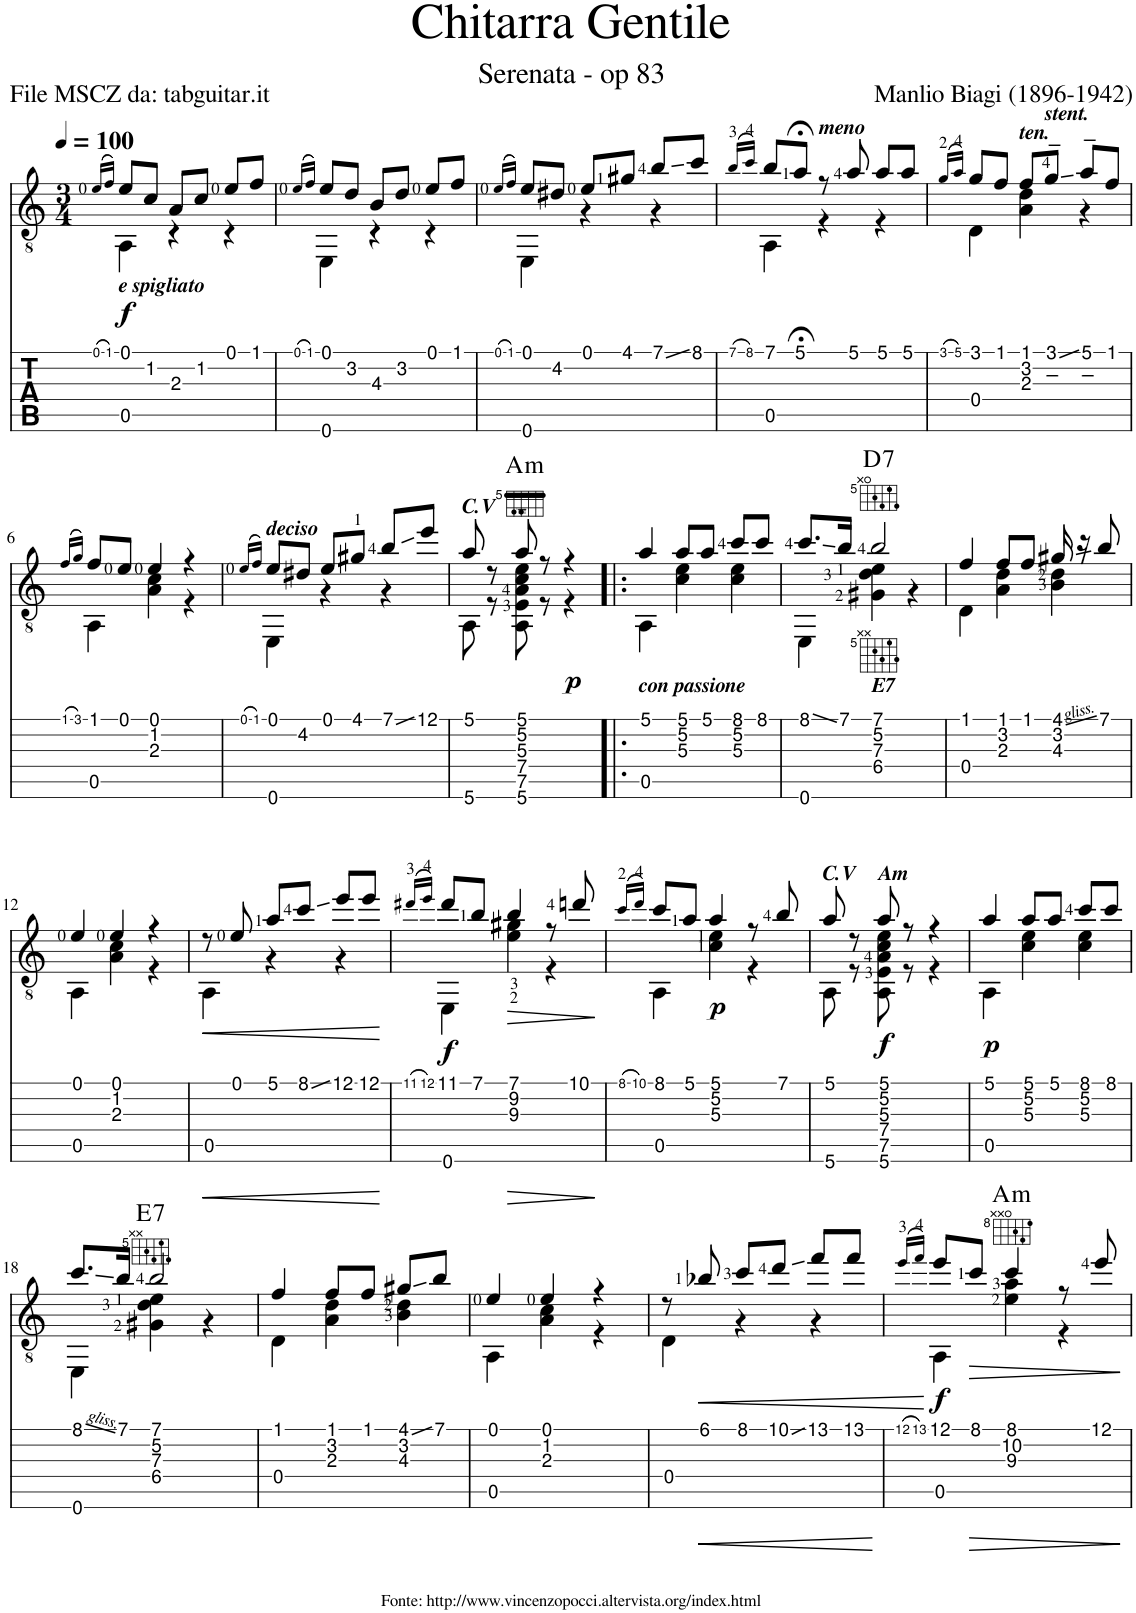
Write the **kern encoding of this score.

**kern	**kern	**dynam	**harte
*part1	*part1	*part1	*part1
*staff2	*staff1	*staff1/2	*
*I"Guitar	*	*	*
*I'Guit.	*	*	*
*stria6	*	*	*
*	*clefGv2	*	*
*k[]	*k[]	*	*
*M3/4	*M3/4	*	*
*MM100	*MM100	*	*
=1	=1	=1	=1
qe	(16qe/LL	.	.
qf	16qf/JJ)	.	.
*^	*^	*	*
!LO:TX:a:Bi:t=e spigliato	!	!	!	!	!
!	!	!	!	!LO:DY:a=2	!
8eL	4AA	8e/L	4AA\	f	.
8cJ	.	8c/J	.	.	.
8AL	4r	8A/L	4r	.	.
8cJ	.	8c/J	.	.	.
8eL	4r	8e/L	4r	.	.
8fJ	.	8f/J	.	.	.
=2	=2	=2	=2	=2	=2
qe	.	(16qe/LL	.	.	.
qf	.	16qf/JJ)	.	.	.
8eL	4EE	8e/L	4EE\	.	.
8dJ	.	8d/J	.	.	.
8BL	4r	8B/L	4r	.	.
8dJ	.	8d/J	.	.	.
8eL	4r	8e/L	4r	.	.
8fJ	.	8f/J	.	.	.
=3	=3	=3	=3	=3	=3
qe	.	(16qe/LL	.	.	.
qf	.	16qf/JJ)	.	.	.
8eL	4EE	8e/L	4EE\	.	.
8d#J	.	8d#X/J	.	.	.
8eL	4r	8e/L	4r	.	.
8g#J	.	8g#X/J	.	.	.
8bL	4r	8b/L	4r	.	.
8ccJ	.	8cc/J	.	.	.
=4	=4	=4	=4	=4	=4
qb	.	(16qb/LL	.	.	.
qcc	.	16qcc/JJ)	.	.	.
8bL	4AA	8b/L	4AA\	.	.
8a;<J	.	8a;</J	.	.	.
!	!	!LO:TX:a:Bi:t=meno	!	!	!
8r	4r	8r	4r	.	.
8a	.	8a/	.	.	.
8aL	4r	8a/L	4r	.	.
8aJ	.	8a/J	.	.	.
=5	=5	=5	=5	=5	=5
qg	.	(16qg/LL	.	.	.
qa	.	16qa/JJ)	.	.	.
8gL	4D	8g/L	4D\	.	.
8fJ	.	8f/J	.	.	.
!	!	!LO:TX:a:Bi:t=ten.	!	!	!
8fL	4A 4d	8f/L	4A\ 4d\	.	.
!	!	!LO:TX:a:Bi:t=stent.	!	!	!
8g~J	.	8g~/J	.	.	.
8a~L	4r	8a~/L	4r	.	.
8fJ	.	8f/J	.	.	.
!!LO:LB:g=z	!!
=6	=6	=6	=6	=6	=6
qf	.	(16qf/LL	.	.	.
qg	.	16qg/JJ)	.	.	.
8fL	4AA	8f/L	4AA\	.	.
8eJ	.	8e/J	.	.	.
4e	4A 4c	4e/	4A\ 4c\	.	.
4r	4r	4r	4r	.	.
=7	=7	=7	=7	=7	=7
qe	.	(16qe/LL	.	.	.
qf	.	16qf/JJ)	.	.	.
!	!	!LO:TX:a:Bi:t=deciso	!	!	!
8eL	4EE	8e/L	4EE\	.	.
8d#J	.	8d#X/J	.	.	.
8eL	4r	8e/L	4r	.	.
8g#J	.	8g#X/J	.	.	.
8bL	4r	8b/L	4r	.	.
8eeJ	.	8ee/J	.	.	.
=8	=8	=8	=8	=8	=8
!	!	!LO:TX:a:Bi:t=C.V	!	!	!
8a	8AA	8a/	8AA\	.	.
8r	8r	8r	8r	.	.
!	!	!	!	!	!LO:H:kt=m
8a	8AA 8E 8A 8c 8e	8a/	8AA\ 8E\ 8A\ 8c\ 8e\	.	A:min
8r	8r	8r	8r	.	.
!	!	!	!	!LO:DY:a=2	!
4r	4r	4r	4r	p	.
=9!|:	=9!|:	=9!|:	=9!|:	=9!|:	=9!|:
!LO:TX:a:Bi:t=con passione	!	!	!	!	!
4a	4AA	4a/	4AA\	.	.
8aL	4c 4e	8a/L	4c\ 4e\	.	.
8aJ	.	8a/J	.	.	.
8ccL	4c 4e	8cc/L	4c\ 4e\	.	.
8ccJ	.	8cc/J	.	.	.
=10	=10	=10	=10	=10	=10
8.ccL	4EE	8.cc/L	4EE\	.	.
16bJk	.	16b/Jk	.	.	.
!LO:TX:a:Bi:t=E7	!	!	!	!	!LO:H:kt=7
2b	4G# 4d 4e	2b/	4G#X\ 4d\ 4e\	.	D:7
.	4r	.	4r	.	.
=11	=11	=11	=11	=11	=11
4f	4D	4f/	4D\	.	.
8fL	4A 4d	8f/L	4A\ 4d\	.	.
8fJ	.	8f/J	.	.	.
16g#	4B 4d	16g#X/	4B\ 4d\	.	.
16r	.	16r	.	.	.
8b	.	8b/	.	.	.
!!LO:LB:g=z	!!
=12	=12	=12	=12	=12	=12
4e	4AA	4e/	4AA\	.	.
4e	4A 4c	4e/	4A\ 4c\	.	.
4r	4r	4r	4r	.	.
=13	=13	=13	=13	=13	=13
!	!	!	!	!LO:HP:b	!
8r	4AA	8r	4AA\	<	.
8e	.	8e/	.	.	.
8aL	4r	8a/L	4r	.	.
8ccJ	.	8cc/J	.	.	.
8eeL	4r	8ee/L	4r	.	.
8eeJ	.	8ee/J	.	.	.
*v	*v	*	*	*	*
*	*v	*v	*	*
.	.	[	.
=14	=14	=14	=14
qdd#	(16qdd#X/LL	.	.
qee	16qee/JJ)	.	.
*^	*^	*	*
!	!	!	!	!LO:DY:b	!
8dd#L	4EE	8dd#/L	4EE\	f	.
8bJ	.	8b/J	.	.	.
!	!	!	!	!LO:HP:b	!
4b	4e 4g#	4b/	4e\ 4g#X\	>	.
8r	4r	8r	4r	.	.
8dd	.	8ddn/	.	.	.
*v	*v	*	*	*	*
*	*v	*v	*	*
.	.	]	.
=15	=15	=15	=15
qcc	(16qcc/LL	.	.
qdd	16qdd/JJ)	.	.
*^	*^	*	*
8ccL	4AA	8cc/L	4AA\	.	.
8aJ	.	8a/J	.	.	.
!	!	!	!	!LO:DY:b	!
4a	4c 4e	4a/	4c\ 4e\	p	.
8r	4r	8r	4r	.	.
8b	.	8b/	.	.	.
=16	=16	=16	=16	=16	=16
!	!	!LO:TX:a:Bi:t=C.V	!	!	!
8a	8AA	8a/	8AA\	.	.
8r	8r	8r	8r	.	.
!	!	!LO:TX:a:Bi:t=Am	!	!	!
!	!	!	!	!LO:DY:a=2	!
8a	8AA 8E 8A 8c 8e	8a/	8AA\ 8E\ 8A\ 8c\ 8e\	f	.
8r	8r	8r	8r	.	.
4r	4r	4r	4r	.	.
=17	=17	=17	=17	=17	=17
!	!	!	!	!LO:DY:a=2	!
4a	4AA	4a/	4AA\	p	.
8aL	4c 4e	8a/L	4c\ 4e\	.	.
8aJ	.	8a/J	.	.	.
8ccL	4c 4e	8cc/L	4c\ 4e\	.	.
8ccJ	.	8cc/J	.	.	.
!!LO:LB:g=z	!!
=18	=18	=18	=18	=18	=18
8.ccL	4EE	8.cc/L	4EE\	.	.
16bJk	.	16b/Jk	.	.	.
!	!	!	!	!	!LO:H:kt=7
2b	4G#X 4d 4e	2b/	4G#X\ 4d\ 4e\	.	E:7
.	4r	.	4r	.	.
=19	=19	=19	=19	=19	=19
4f	4D	4f/	4D\	.	.
8fL	4A 4d	8f/L	4A\ 4d\	.	.
8fJ	.	8f/J	.	.	.
8g#XL	4B 4d	8g#X/L	4B\ 4d\	.	.
8bJ	.	8b/J	.	.	.
=20	=20	=20	=20	=20	=20
4e	4AA	4e/	4AA\	.	.
4e	4A 4c	4e/	4A\ 4c\	.	.
4r	4r	4r	4r	.	.
=21	=21	=21	=21	=21	=21
8r	4D	8r	4D\	.	.
!	!	!	!	!LO:HP:b	!
8b-	.	8b-X/	.	<	.
8ccL	4r	8cc/L	4r	.	.
8ddJ	.	8dd/J	.	.	.
8ffL	4r	8ff/L	4r	.	.
8ffJ	.	8ff/J	.	.	.
*v	*v	*	*	*	*
*	*v	*v	*	*
.	.	[	.
=22	=22	=22	=22
qee	(16qee/LL	.	.
qff	16qff/JJ)	.	.
*^	*^	*	*
!	!	!	!	!LO:DY:b	!
8eeL	4AA	8ee/L	4AA\	f	.
!	!	!	!	!LO:HP:b	!
8ccJ	.	8cc/J	.	>	.
!	!	!	!	!	!LO:H:kt=m
4cc	4e 4a	4cc/	4e\ 4a\	.	A:min
8r	4r	8r	4r	.	.
8ee	.	8ee/	.	.	.
*v	*v	*	*	*	*
*	*v	*v	*	*
.	.	]	.
=	=	=	=
*-	*-	*-	*-
